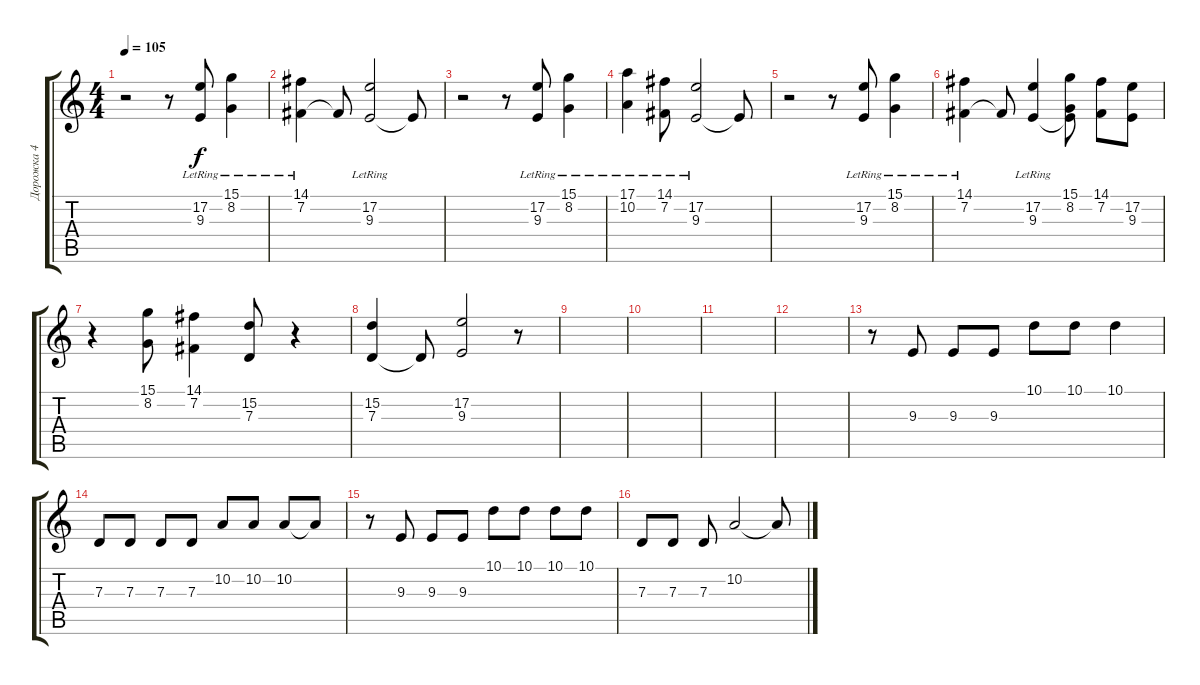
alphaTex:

\track ("Дорожка 4" "Дорожка 4") {instrument fx4atmosphere}
\staff {score tabs}
\tuning (E4 B3 G3 D3 A2 E2) {hide}
\ts (4 4)
\tempo 105
\clef g2
\ks c
r.2{dy f} r.8 (17.2 9.3{lr}).8 (15.1 8.2{lr}).4 |
(14.1 7.2{lr}).4 7.2{t}.8 (17.2 9.3{lr}).2 9.3{t}.8 |
r.2 r.8 (17.2 9.3{lr}).8 (15.1 8.2{lr}).4 |
(17.1 10.2{lr}).4 (14.1 7.2{lr}).8 (17.2 9.3{lr}).2 9.3{t}.8 |
r.2 r.8 (17.2 9.3{lr}).8 (15.1 8.2{lr}).4 |
(14.1 7.2{lr}).4 7.2{t}.8 (17.2 9.3{lr}).4 (15.1 8.2 9.3{t}).8 (14.1 7.2).8 (17.2 9.3).8 |
r.4 (15.1 8.2).8 (14.1 7.2).4 (15.2 7.3).8 r.4 |
(15.2 7.3).4 7.3{t}.8 (17.2 9.3).2 r.8 |
|
|
|
|
r.8 9.3.8 9.3.8 9.3.8 10.1.8 10.1.8 10.1.4 |
7.3.8 7.3.8 7.3.8 7.3.8 10.2.8 10.2.8 10.2.8 10.2{t}.8 |
r.8 9.3.8 9.3.8 9.3.8 10.1.8 10.1.8 10.1.8 10.1.8 |
7.3.8 7.3.8 7.3.8 10.2.2 10.2{t}.8
